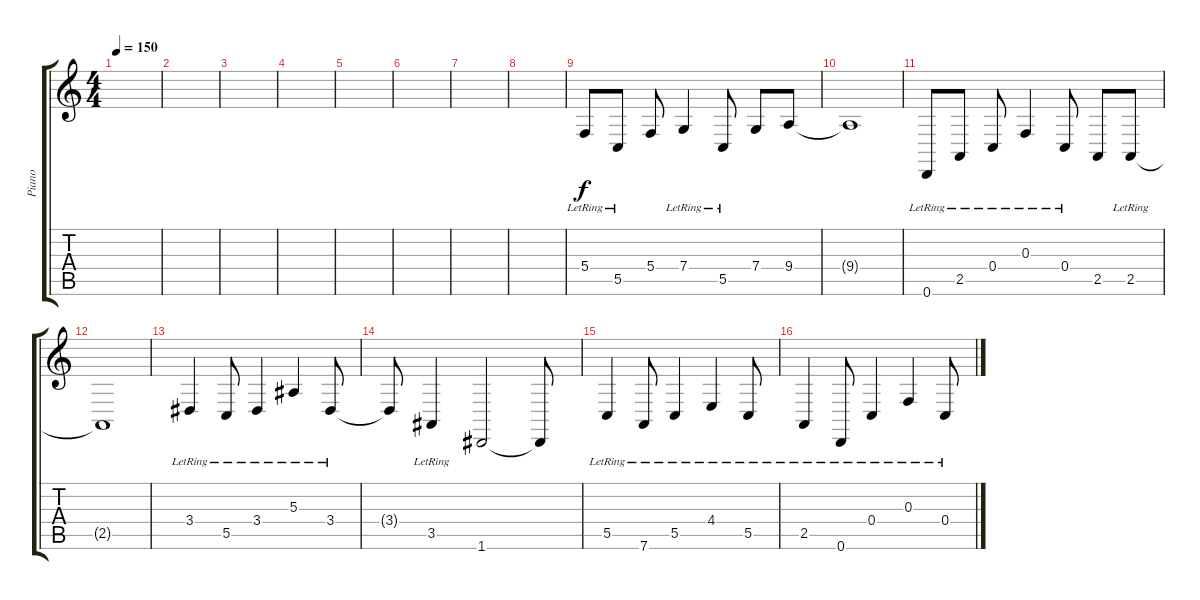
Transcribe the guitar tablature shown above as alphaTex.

\track ("Piano" "Piano") {instrument acousticgrandpiano}
\staff {score tabs}
\tuning (D4 A3 F3 C3 G2 D2) {hide}
\ts (4 4)
\tempo 150
\clef g2
\ks c
|
|
|
|
|
|
|
|
5.4{lr}.8 5.5{lr}.8 5.4.8 7.4{lr}.4 5.5{lr}.8 7.4.8 9.4.8 |
9.4{t}.1 |
0.6{lr}.8 2.5{lr}.8 0.4{lr}.8 0.3{lr}.4 0.4{lr}.8 2.5.8 2.5{lr}.8 |
2.5{t}.1 |
3.4{lr}.4 5.5{lr}.8 3.4{lr}.4 5.3{lr}.4 3.4{lr}.8 |
3.4{t}.8 3.5{lr}.4 1.6.2 1.6{t}.8 |
5.5{lr}.4 7.6{lr}.8 5.5{lr}.4 4.4{lr}.4 5.5{lr}.8 |
2.5{lr}.4 0.6{lr}.8 0.4{lr}.4 0.3{lr}.4 0.4{lr}.8
